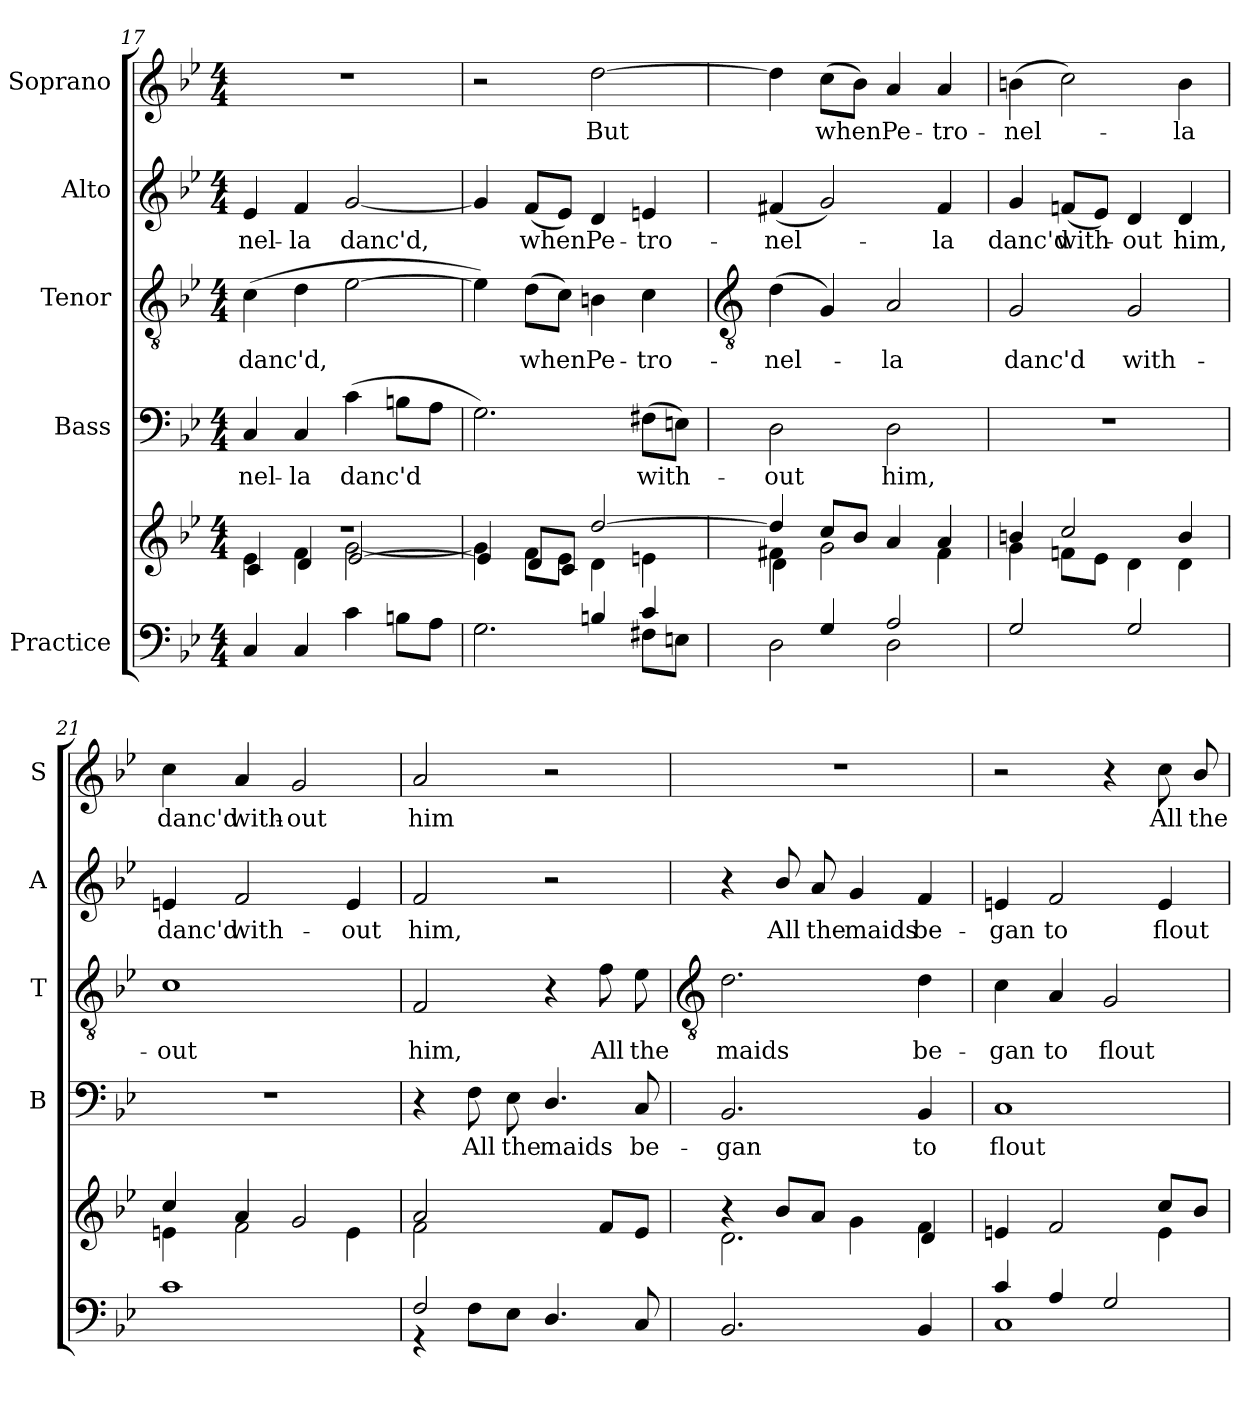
**kern	**kern	**kern	**text	**kern	**text	**kern	**text	**kern	**text
*part5	*part5	*part4	*part4	*part3	*part3	*part2	*part2	*part1	*part1
*staff6	*staff5	*staff4	*staff4	*staff3	*staff3	*staff2	*staff2	*staff1	*staff1
*I"Practice	*	*I"Bass	*	*I"Tenor	*	*I"Alto	*	*I"Soprano	*
*	*	*I'B	*	*I'T	*	*I'A	*	*I'S	*
*clefF4	*clefG2	*clefF4	*	*clefGv2	*	*clefG2	*	*clefG2	*
*k[b-e-]	*k[b-e-]	*k[b-e-]	*	*k[b-e-]	*	*k[b-e-]	*	*k[b-e-]	*
*B-:	*B-:	*B-:	*	*B-:	*	*B-:	*	*B-:	*
*M4/4	*M4/4	*M4/4	*	*M4/4	*	*M4/4	*	*M4/4	*
=17	=17	=17	=17	=17	=17	=17	=17	=17	=17
*	*^	*	*	*	*	*	*	*	*
*	*	*^	*	*	*	*	*	*	*	*
!	!	!	!	!	!LO:LY:b	!	!LO:LY:b	!	!LO:LY:b	!	!
4C	1r	4e-	4c	4C	nel-	(>4c	danc'd,	4e-	-nel-	1r	.
!	!	!	!	!	!LO:LY:b	!	!	!	!LO:LY:b	!	!
4C	.	4f	4d	4C	-la	4d	.	4f	-la	.	.
!	!	!	!	!	!LO:LY:b	!	!	!	!LO:LY:b	!	!
4c	.	[2g	[2e-	(>4c	danc'd	[2e-	.	[2g	danc'd,	.	.
8BnL	.	.	.	8BnL	.	.	.	.	.	.	.
8AJ	.	.	.	8AJ	.	.	.	.	.	.	.
=18	=18	=18	=18	=18	=18	=18	=18	=18	=18	=18	=18
*^	*	*	*	*	*	*	*	*	*	*	*
2ryy	2.G	2ryy	4g]	4e-]	2.G)	.	4e-])	.	4g]	.	2r	.
!	!	!	!	!	!	!	!	!LO:LY:b	!	!LO:LY:b	!	!
.	.	.	8fL	8dL	.	.	(>8dL	when	(<8fL	when	.	.
.	.	.	8e-J	8cJ	.	.	8cJ)	.	8e-J)	.	.	.
!	!	!	!	!	!	!	!	!LO:LY:b	!	!LO:LY:b	!	!LO:LY:b
4Bn/	.	[2dd/	4d\	2ryy	.	.	4Bn	Pe-	4d	Pe-	[2dd	But
!	!	!	!	!	!	!LO:LY:b	!	!LO:LY:b	!	!LO:LY:b	!	!
4c/	8F#XL	.	4en\	.	(>8F#XL	with-	4c	-tro-	4en	-tro-	.	.
.	8EnJ	.	.	.	8EnJ)	.	.	.	.	.	.	.
!!LO:LB:g=z
=19	=19	=19	=19	=19	=19	=19	=19	=19	=19	=19	=19	=19
*	*	*	*	*	*	*	*clefGv2	*	*	*	*	*
!	!	!	!	!	!	!LO:LY:b	!	!LO:LY:b	!	!LO:LY:b	!	!
4ryy	2D	4dd/]	4f#X\	4d\	2D	out	(<4d	-nel-	(<4f#X	-nel-	4dd]	.
!	!	!	!	!	!	!	!	!	!	!	!	!LO:LY:b
4G/	.	8cc/L	2g\	2.ryy	.	.	4G)	.	2g)	.	(>8ccL	when
.	.	8b-/J	.	.	.	.	.	.	.	.	8b-J)	.
!	!	!	!	!	!	!LO:LY:b	!	!LO:LY:b	!	!	!	!LO:LY:b
2A	2D	4a/	.	.	2D	him,	2A	la	.	.	4a	Pe-
!	!	!	!	!	!	!	!	!	!	!LO:LY:b	!	!LO:LY:b
.	.	4a	4f#	.	.	.	.	.	4f#	la	4a	-tro-
*	*	*	*v	*v	*	*	*	*	*	*	*	*
=20	=20	=20	=20	=20	=20	=20	=20	=20	=20	=20	=20
!	!	!	!	!	!	!	!LO:LY:b	!	!LO:LY:b	!	!LO:LY:b
2G	1ryy	4bn/	4g	1r	.	2G	danc'd	4g	danc'd	(>4bn	-nel-
!	!	!	!	!	!	!	!	!	!LO:LY:b	!	!
.	.	2cc/	8fn\L	.	.	.	.	(<8fnL	with-	2cc)	.
.	.	.	8e-\J	.	.	.	.	8e-J)	.	.	.
!	!	!	!	!	!	!	!LO:LY:b	!	!LO:LY:b	!	!
2G	.	.	4d\	.	.	2G	with-	4d	out	.	.
!	!	!	!	!	!	!	!	!	!LO:LY:b	!	!LO:LY:b
.	.	4b/	4d	.	.	.	.	4d	him,	4b	la
=21	=21	=21	=21	=21	=21	=21	=21	=21	=21	=21	=21
!	!	!	!	!	!	!	!LO:LY:b	!	!LO:LY:b	!	!LO:LY:b
1c	1ryy	4cc/	4en	1r	.	1c	-out	4en	danc'd	4cc	danc'd
!	!	!	!	!	!	!	!	!	!LO:LY:b	!	!LO:LY:b
.	.	4a/	2f\	.	.	.	.	2f	with-	4a	with-
!	!	!	!	!	!	!	!	!	!	!	!LO:LY:b
.	.	2g	.	.	.	.	.	.	.	2g	-out
!	!	!	!	!	!	!	!	!	!LO:LY:b	!	!
.	.	.	4e\	.	.	.	.	4e	-out	.	.
=22	=22	=22	=22	=22	=22	=22	=22	=22	=22	=22	=22
*	*	*	*^	*	*	*	*	*	*	*	*
!	!	!	!	!	!	!	!	!LO:LY:b	!	!LO:LY:b	!	!LO:LY:b
2F/	4r	2a	2f	2.ryy	4r	.	2F	him,	2f	him,	2a	him
!	!	!	!	!	!	!LO:LY:b	!	!	!	!	!	!
.	8FL	.	.	.	8F	All	.	.	.	.	.	.
!	!	!	!	!	!	!LO:LY:b	!	!	!	!	!	!
.	8E-J	.	.	.	8E-	the	.	.	.	.	.	.
!	!	!	!	!	!	!LO:LY:b	!	!	!	!	!	!
4ryy	4.D/	2ryy	2ryy	.	4.D/	maids	4r	.	2r	.	2r	.
!	!	!	!	!	!	!	!	!LO:LY:b	!	!	!	!
4ryy	.	.	.	8fL	.	.	8f	All	.	.	.	.
!	!	!	!	!	!	!LO:LY:b	!	!LO:LY:b	!	!	!	!
.	8C	.	.	8e-J	8C	be-	8e-	the	.	.	.	.
*v	*v	*	*	*	*	*	*	*	*	*	*	*
!!LO:LB:g=z
=23	=23	=23	=23	=23	=23	=23	=23	=23	=23	=23	=23
*	*	*	*	*	*	*clefGv2	*	*	*	*	*
*^	*	*	*	*	*	*	*	*	*	*	*
!	!	!	!	!	!	!LO:LY:b	!	!LO:LY:b	!	!	!	!
*v	*v	*	*	*	*	*	*	*	*	*	*	*
2.BB-	1ryy	4r	2.d\	2.BB-	-gan	2.d	maids	4r	.	1r	.
!	!	!	!	!	!	!	!	!	!LO:LY:b	!	!
.	.	8b-/L	.	.	.	.	.	8b-/	All	.	.
!	!	!	!	!	!	!	!	!	!LO:LY:b	!	!
.	.	8aJ	.	.	.	.	.	8a	the	.	.
!	!	!	!	!	!	!	!	!	!LO:LY:b	!	!
.	.	4g	.	.	.	.	.	4g	maids	.	.
!	!	!	!	!	!LO:LY:b	!	!LO:LY:b	!	!LO:LY:b	!	!
4BB-	.	4f	4d	4BB-	to	4d	be-	4f	be-	.	.
=24	=24	=24	=24	=24	=24	=24	=24	=24	=24	=24	=24
*^	*	*	*	*	*	*	*	*	*	*	*
!	!	!	!	!	!	!LO:LY:b	!	!LO:LY:b	!	!LO:LY:b	!	!
*	*	*	*v	*v	*	*	*	*	*	*	*	*
4c/	1C	2ryy	4en	1C	flout	4c	-gan	4en	-gan	2r	.
!	!	!	!	!	!	!	!LO:LY:b	!	!LO:LY:b	!	!
4A/	.	.	2f	.	.	4A	to	2f	to	.	.
!	!	!	!	!	!	!	!LO:LY:b	!	!	!	!
2G/	.	4ryy	.	.	.	2G	flout	.	.	4r	.
!	!	!	!	!	!	!	!	!	!LO:LY:b	!	!LO:LY:b
.	.	8cc/L	4e\	.	.	.	.	4e	flout	8cc	All
!	!	!	!	!	!	!	!	!	!	!	!LO:LY:b
.	.	8b-/J	.	.	.	.	.	.	.	8b-/	the
*v	*v	*	*	*	*	*	*	*	*	*	*
*	*v	*v	*	*	*	*	*	*	*	*
=	=	=	=	=	=	=	=	=	=
*-	*-	*-	*-	*-	*-	*-	*-	*-	*-
